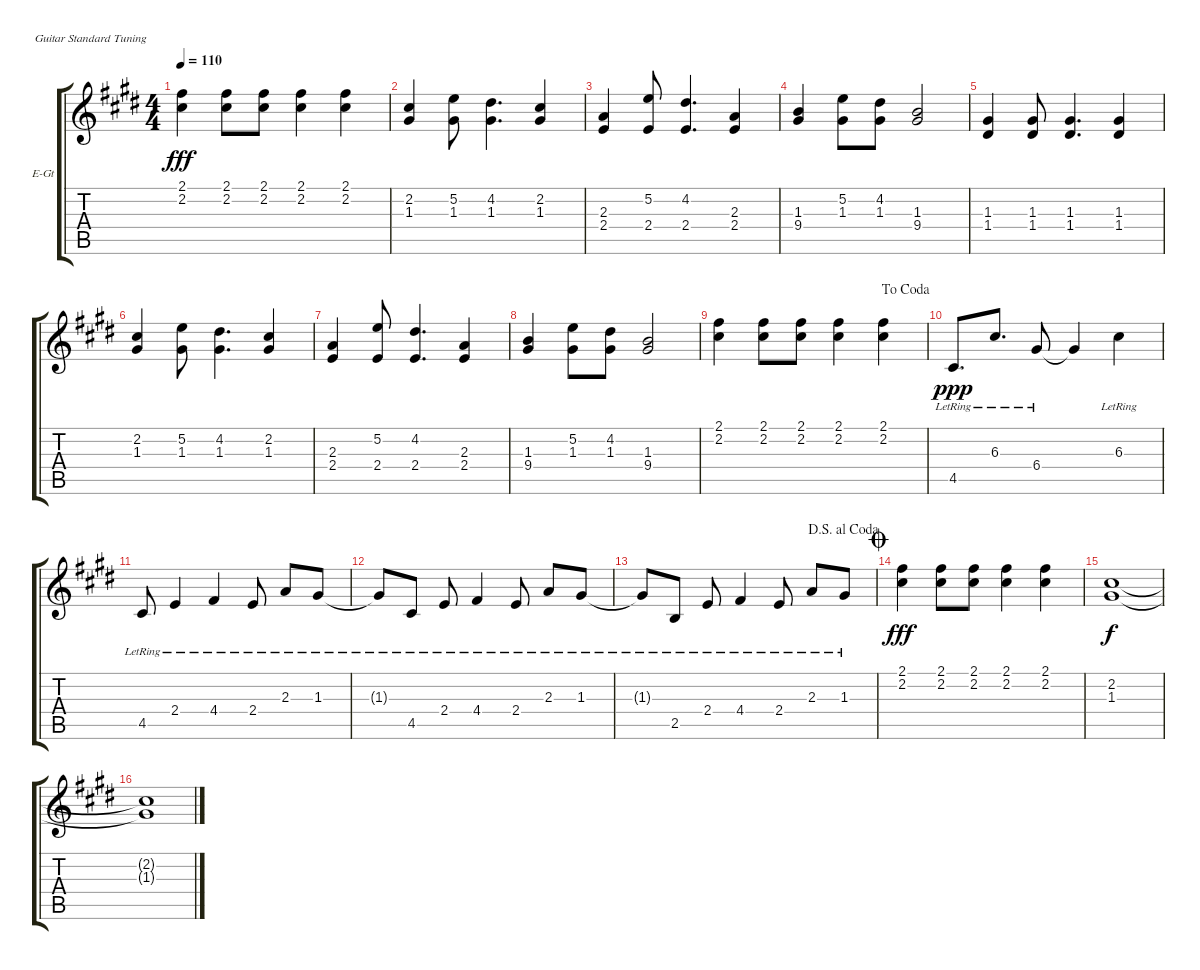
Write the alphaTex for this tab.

\defaultSystemsLayout 4
\bracketExtendMode groupsimilarinstruments
\firstSystemTrackNameOrientation horizontal
\otherSystemsTrackNameOrientation horizontal
\track ("Electric Guitar" "E-Gt") {instrument distortionguitar}
\staff {score tabs}
\tuning (E4 B3 G3 D3 A2 E2)
\ts (4 4)
\tempo 110
\clef g2
\ks c#minor
(2.1 2.2).4{dy fff} (2.1 2.2).8 (2.1 2.2).8 (2.1 2.2).4 (2.1 2.2).4 |
(2.2 1.3).4 (5.2 1.3).8 (4.2 1.3).4{d} (2.2 1.3).4 |
(2.3 2.4).4 (5.2 2.4).8 (4.2 2.4).4{d} (2.3 2.4).4 |
(1.3 9.4).4 (5.2 1.3).8 (4.2 1.3).8 (1.3 9.4).2 |
(1.3 1.4).4 (1.3 1.4).8 (1.3 1.4).4{d} (1.3 1.4).4 |
(2.2 1.3).4 (5.2 1.3).8 (4.2 1.3).4{d} (2.2 1.3).4 |
(2.3 2.4).4 (5.2 2.4).8 (4.2 2.4).4{d} (2.3 2.4).4 |
(1.3 9.4).4 (5.2 1.3).8 (4.2 1.3).8 (1.3 9.4).2 |
\jump dacoda
(2.1 2.2).4 (2.1 2.2).8 (2.1 2.2).8 (2.1 2.2).4 (2.1 2.2).4 |
4.5{lr}.8{d dy ppp} 6.3{lr}.8{d} 6.4{lr}.8 6.4{t}.4 6.3{lr}.4 |
4.5{lr}.8 2.4{lr}.4 4.4{lr}.4 2.4{lr}.8 2.3{lr}.8 1.3{lr}.8 |
1.3{lr t}.8 4.5{lr}.8 2.4{lr}.8 4.4{lr}.4 2.4{lr}.8 2.3{lr}.8 1.3{lr}.8 |
\jump dalsegnoalcoda
1.3{lr t}.8 2.5{lr}.8 2.4{lr}.8 4.4{lr}.4 2.4{lr}.8 2.3{lr}.8 1.3{lr}.8 |
\jump coda
(2.1 2.2).4{dy fff} (2.1 2.2).8 (2.1 2.2).8 (2.1 2.2).4 (2.1 2.2).4 |
(2.2 1.3).1{dy f} |
(2.2{t} 1.3{t}).1
